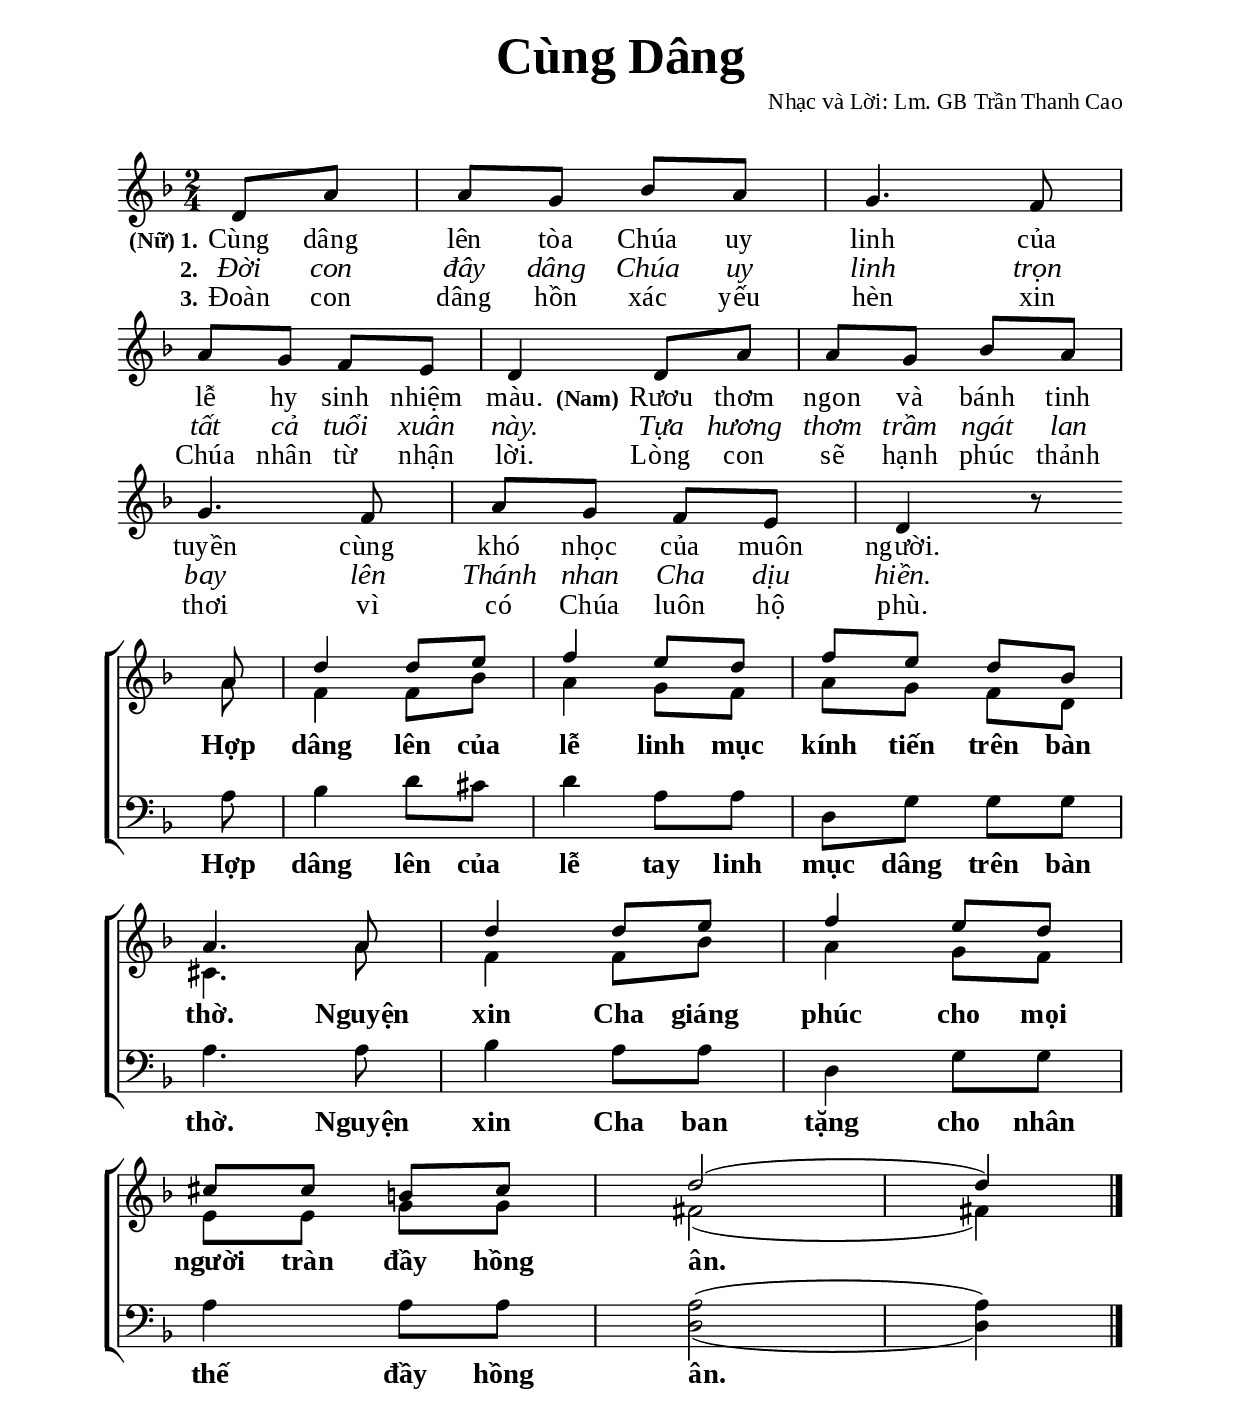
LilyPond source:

% Cài đặt chung
\version "2.22.1"
\include "english.ly"

\header {
  title = \markup { \fontsize #3 "Cùng Dâng" }
  composer = "Nhạc và Lời: Lm. GB Trần Thanh Cao"
  arranger = " "
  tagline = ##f
}

% Nhạc phiên khúc
nhacPhienKhuc = \relative c' {
  \partial 4 
  d8 a' |
  a g bf a |
  g4. f8 |
  a g f e |
  d4 d8 a' |
  a g bf a |
  g4. f8 |
  a g f e |
  d4 r8
}

% Nhạc điệp khúc
nhacDiepKhucSop = \relative c'' {
  \partial 8 a8 |
  d4 d8 e |
  f4 e8 d |
  f e d bf |
  a4. a8 |
  d4 d8 e |
  f4 e8 d |
  cs cs b! cs |
  d2 ( |
  d4) \bar "|."
}

nhacDiepKhucAlto = \relative c'' {
  \partial 8 a8 |
  f4 f8 bf |
  a4 g8 f |
  a g f d |
  cs4. a'8 |
  f4 f8 bf |
  a4 g8 f |
  e e g g |
  fs2 ( |
  fs4)
}

nhacDiepKhucBas = \relative c' {
  \partial 8 a8 |
  bf4 d8 cs |
  d4 a8 a |
  d, g g g |
  a4. a8 |
  bf4 a8 a |
  d,4 g8 g |
  a4 a8 a |
  <<
    {
      a2 ^( |
      a4)
    }
    {
      d,2 _( |
      d4)
    }
  >>
}

% Lời phiên khúc
loiPhienKhucMot = \lyricmode {
  \set stanza = #"  (Nữ) 1."
  Cùng dâng lên tòa Chúa uy linh của lễ hy sinh nhiệm màu.
  \set stanza = #"  (Nam)"
  Rươu thơm ngon và bánh tinh tuyền cùng khó nhọc của muôn người.
}

loiPhienKhucHai = \lyricmode {
  \override Lyrics.LyricText.font-shape = #'italic
  \set stanza = #"2."
  Đời con đây dâng Chúa uy linh trọn tất cả tuổi xuân này.
  Tựa hương thơm trầm ngát lan bay lên Thánh nhan Cha dịu hiền.
}

loiPhienKhucBa = \lyricmode {
  \set stanza = #"3."
  Đoàn con dâng hồn xác yếu hèn xin Chúa nhân từ nhận lời.
  Lòng con sẽ hạnh phúc thảnh thơi vì có Chúa luôn hộ phù.
}

% Lời điệp khúc
loiDiepKhucSop = \lyricmode {
  Hợp dâng lên của lễ linh mục kính tiến trên bàn thờ.
  Nguyện xin Cha giáng phúc cho mọi người tràn đầy hồng ân.
}

loiDiepKhucBas = \lyricmode {
  Hợp dâng lên của lễ tay linh mục dâng trên bàn thờ.
  Nguyện xin Cha ban tặng cho nhân thế đầy hồng ân.
}

% Dàn trang
\paper {
  #(set-paper-size "a4")
  top-margin = 15\mm
  bottom-margin = 10\mm
  left-margin = 20\mm
  right-margin = 20\mm
  indent = #0
  #(define fonts
    (make-pango-font-tree
      "Liberation Serif"
      "Liberation Serif"
      "Liberation Serif"
      (/ 20 20)))
  page-count = #1
}

\score {
  \new ChoirStaff <<
    \new Staff = phienKhuc \with {
        %\magnifyStaff #(magstep +1)
      }
      <<
      \new Voice = beSop {
        \key f \major \time 2/4 \nhacPhienKhuc
      }
    >>
    \new Lyrics \lyricsto beSop \loiPhienKhucMot
    \new Lyrics \lyricsto beSop \loiPhienKhucHai
    \new Lyrics \lyricsto beSop \loiPhienKhucBa
  >>
  \layout {
    \override Lyrics.LyricText.font-size = #+2
    \override Lyrics.LyricSpace.minimum-distance = #2.0
    \override Score.BarNumber.break-visibility = ##(#f #f #f)
    \override Score.SpacingSpanner.uniform-stretching = ##t
  } 
}

\score {
  \new ChoirStaff <<
    \new Staff \with {
        \consists "Merge_rests_engraver"
        %\magnifyStaff #(magstep +1)
      }
      <<
        \clef "treble"
        \new Voice = beSop {
          \voiceOne \key f \major \time 2/4 \nhacDiepKhucSop
        }
        \new Voice = beAlto {
          \voiceTwo \key f \major \time 2/4 \nhacDiepKhucAlto
        }
        \new Lyrics \lyricsto beSop \loiDiepKhucSop
    >>
    \new Staff \with {
        \consists "Merge_rests_engraver"
        %\magnifyStaff #(magstep +1)
      }
      <<
        \clef "bass"
        \new Voice = beBas {
          \voiceTwo \key f \major \time 2/4 \nhacDiepKhucBas
        }
        \new Lyrics \lyricsto beBas \loiDiepKhucBas
    >>
  >>
  \layout {
    \override Staff.TimeSignature.transparent = ##t
    \override Lyrics.LyricText.font-series = #'bold
    \override Lyrics.LyricText.font-size = #+2
    \override Lyrics.LyricSpace.minimum-distance = #2.5
    \override Score.BarNumber.break-visibility = ##(#f #f #f)
    \override Score.SpacingSpanner.uniform-stretching = ##t
  }
}
